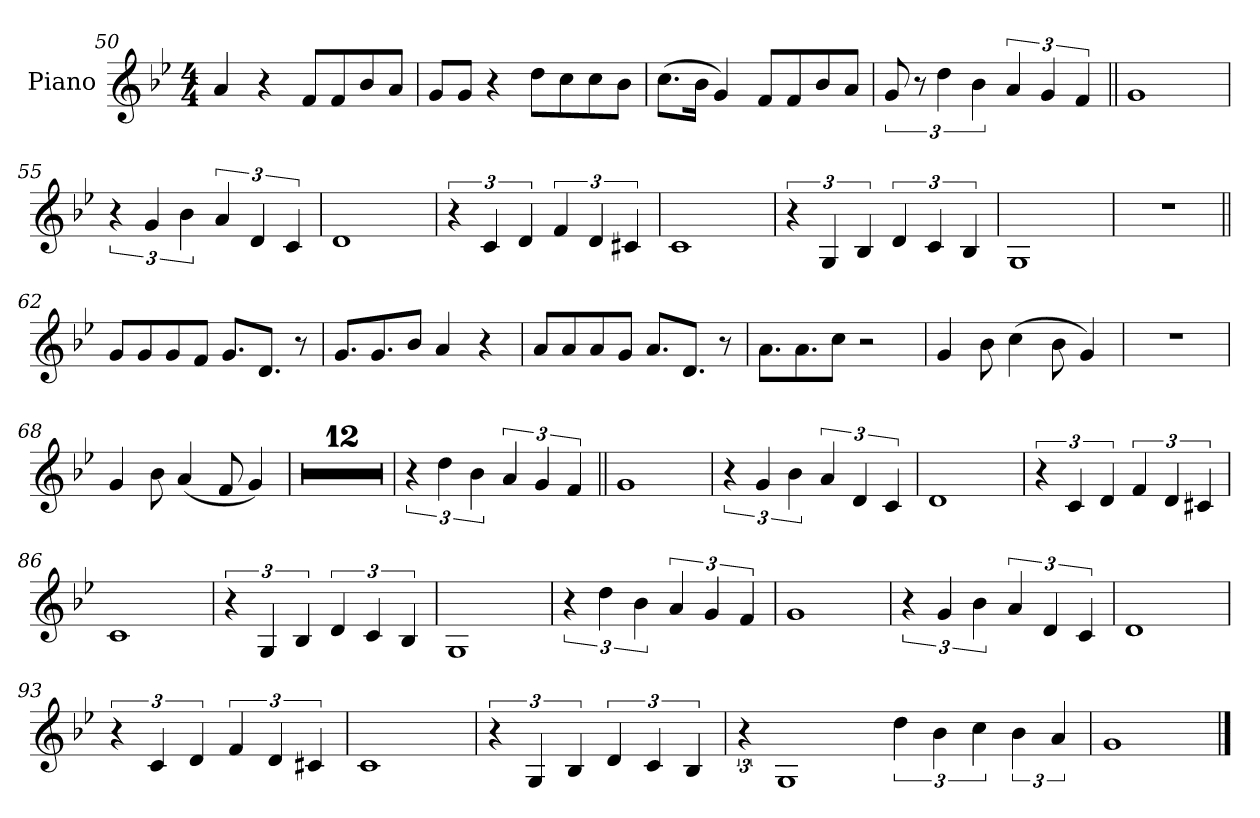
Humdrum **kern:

**kern
*part1
*staff1
*I"Piano
*I'Pno.
*clefG2
*k[b-e-]
*M4/4
=50
4a
4r
8fL
8f
8b-
8aJ
=51
8gL
8gJ
4r
8ddL
8cc
8cc
8b-J
=52
(>8.ccL
16b-Jk
4g)
8fL
8f
8b-
8aJ
=53
12g
12r
6dd
6b-
6a
6g
6f
=54||
1g
=55
6r
6g
6b-
6a
6d
6c
=56
1d
=57
6r
6c
6d
6f
6d
6c#X
=58
1c
=59
6r
6G
6B-
6d
6c
6B-
=60
1G
=61
1r
=62||
8gL
8g
8g
8fJ
8.gL
8.dJ
8r
=63
8.gL
8.g
8b-J
4a
4r
=64
8aL
8a
8a
8gJ
8.aL
8.dJ
8r
=65
8.aL
8.a
8ccJ
2r
=66
4g
8b-
(>4cc
8b-
4g)
=67
1r
=68
4g
8b-
(<4a
8f
4g)
=69
1r
=70
1r
=71
1r
=72
1r
=73
1r
=74
1r
=75
1r
=76
1r
=77
1r
=78
1r
=79
1r
=80
1r
=81
6r
6dd
6b-
6a
6g
6f
=82||
1g
=83
6r
6g
6b-
6a
6d
6c
=84
1d
=85
6r
6c
6d
6f
6d
6c#X
=86
1c
=87
6r
6G
6B-
6d
6c
6B-
=88
1G
=89
6r
6dd
6b-
6a
6g
6f
=90
1g
=91
6r
6g
6b-
6a
6d
6c
=92
1d
=93
6r
6c
6d
6f
6d
6c#X
=94
1c
=95
6r
6G
6B-
6d
6c
6B-
=96
6r
1G
6dd!
6b-!
6cc!
6b-!
6a!
=97
1g!
==
*-
